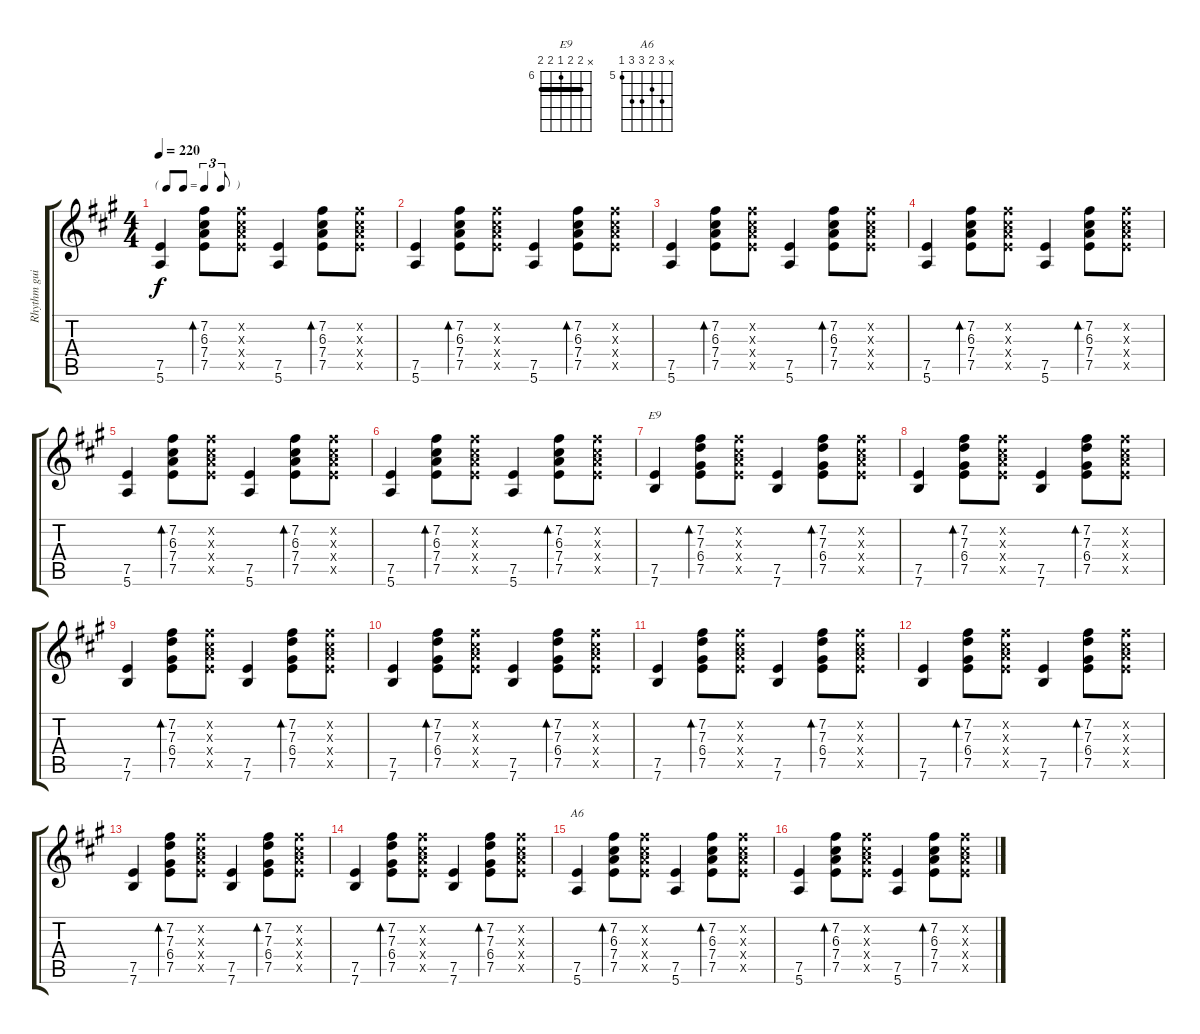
\track ("Rhythm guitar" "Rhythm gui") {instrument acousticguitarsteel}
\staff {score tabs}
\tuning (E4 B3 G3 D3 A2 E2) {hide}
\chord ("E9" x 7 7 6 7 7) {firstfret 6 barre 7}
\chord ("A6" x 7 6 7 7 5) {firstfret 5}
\ts (4 4)
\tf triplet8th
\tempo 220
\clef g2
\ks a
(7.5 5.6).4{dy f} (7.2 6.3 7.4 7.5).8{bd 60} (7.2{x} 6.3{x} 7.4{x} 7.5{x}).8 (7.5 5.6).4 (7.2 6.3 7.4 7.5).8{bd 60} (7.2{x} 6.3{x} 7.4{x} 7.5{x}).8 |
(7.5 5.6).4 (7.2 6.3 7.4 7.5).8{bd 60} (7.2{x} 6.3{x} 7.4{x} 7.5{x}).8 (7.5 5.6).4 (7.2 6.3 7.4 7.5).8{bd 60} (7.2{x} 6.3{x} 7.4{x} 7.5{x}).8 |
(7.5 5.6).4 (7.2 6.3 7.4 7.5).8{bd 60} (7.2{x} 6.3{x} 7.4{x} 7.5{x}).8 (7.5 5.6).4 (7.2 6.3 7.4 7.5).8{bd 60} (7.2{x} 6.3{x} 7.4{x} 7.5{x}).8 |
(7.5 5.6).4 (7.2 6.3 7.4 7.5).8{bd 60} (7.2{x} 6.3{x} 7.4{x} 7.5{x}).8 (7.5 5.6).4 (7.2 6.3 7.4 7.5).8{bd 60} (7.2{x} 6.3{x} 7.4{x} 7.5{x}).8 |
(7.5 5.6).4 (7.2 6.3 7.4 7.5).8{bd 60} (7.2{x} 6.3{x} 7.4{x} 7.5{x}).8 (7.5 5.6).4 (7.2 6.3 7.4 7.5).8{bd 60} (7.2{x} 6.3{x} 7.4{x} 7.5{x}).8 |
(7.5 5.6).4 (7.2 6.3 7.4 7.5).8{bd 60} (7.2{x} 6.3{x} 7.4{x} 7.5{x}).8 (7.5 5.6).4 (7.2 6.3 7.4 7.5).8{bd 60} (7.2{x} 6.3{x} 7.4{x} 7.5{x}).8 |
(7.5 7.6).4{ch "E9"} (7.2 7.3 6.4 7.5).8{bd 60} (7.2{x} 6.3{x} 7.4{x} 7.5{x}).8 (7.5 7.6).4 (7.2 7.3 6.4 7.5).8{bd 60} (7.2{x} 6.3{x} 7.4{x} 7.5{x}).8 |
(7.5 7.6).4 (7.2 7.3 6.4 7.5).8{bd 60} (7.2{x} 6.3{x} 7.4{x} 7.5{x}).8 (7.5 7.6).4 (7.2 7.3 6.4 7.5).8{bd 60} (7.2{x} 6.3{x} 7.4{x} 7.5{x}).8 |
(7.5 7.6).4 (7.2 7.3 6.4 7.5).8{bd 60} (7.2{x} 6.3{x} 7.4{x} 7.5{x}).8 (7.5 7.6).4 (7.2 7.3 6.4 7.5).8{bd 60} (7.2{x} 6.3{x} 7.4{x} 7.5{x}).8 |
(7.5 7.6).4 (7.2 7.3 6.4 7.5).8{bd 60} (7.2{x} 6.3{x} 7.4{x} 7.5{x}).8 (7.5 7.6).4 (7.2 7.3 6.4 7.5).8{bd 60} (7.2{x} 6.3{x} 7.4{x} 7.5{x}).8 |
(7.5 7.6).4 (7.2 7.3 6.4 7.5).8{bd 60} (7.2{x} 6.3{x} 7.4{x} 7.5{x}).8 (7.5 7.6).4 (7.2 7.3 6.4 7.5).8{bd 60} (7.2{x} 6.3{x} 7.4{x} 7.5{x}).8 |
(7.5 7.6).4 (7.2 7.3 6.4 7.5).8{bd 60} (7.2{x} 6.3{x} 7.4{x} 7.5{x}).8 (7.5 7.6).4 (7.2 7.3 6.4 7.5).8{bd 60} (7.2{x} 6.3{x} 7.4{x} 7.5{x}).8 |
(7.5 7.6).4 (7.2 7.3 6.4 7.5).8{bd 60} (7.2{x} 6.3{x} 7.4{x} 7.5{x}).8 (7.5 7.6).4 (7.2 7.3 6.4 7.5).8{bd 60} (7.2{x} 6.3{x} 7.4{x} 7.5{x}).8 |
(7.5 7.6).4 (7.2 7.3 6.4 7.5).8{bd 60} (7.2{x} 6.3{x} 7.4{x} 7.5{x}).8 (7.5 7.6).4 (7.2 7.3 6.4 7.5).8{bd 60} (7.2{x} 6.3{x} 7.4{x} 7.5{x}).8 |
(7.5 5.6).4{ch "A6"} (7.2 6.3 7.4 7.5).8{bd 60} (7.2{x} 6.3{x} 7.4{x} 7.5{x}).8 (7.5 5.6).4 (7.2 6.3 7.4 7.5).8{bd 60} (7.2{x} 6.3{x} 7.4{x} 7.5{x}).8 |
(7.5 5.6).4 (7.2 6.3 7.4 7.5).8{bd 60} (7.2{x} 6.3{x} 7.4{x} 7.5{x}).8 (7.5 5.6).4 (7.2 6.3 7.4 7.5).8{bd 60} (7.2{x} 6.3{x} 7.4{x} 7.5{x}).8
